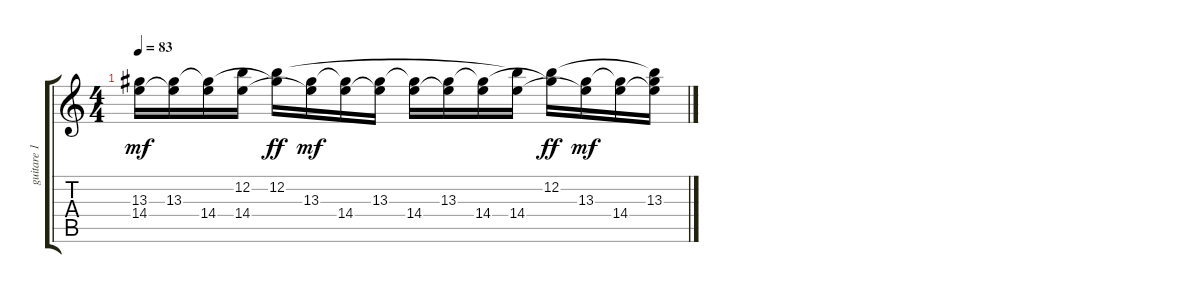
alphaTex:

\track ("guitare 1 Dr" "guitare 1 ") {instrument electricguitarjazz}
\staff {score tabs}
\tuning (E4 B3 G3 D3 A2 E2) {hide}
\ts (4 4)
\tempo 83
\clef g2
\ks c
(13.3{t} 14.4).16{dy mf} (13.3 14.4{t}).16 (13.3{t} 14.4).16 (12.2{t} 14.4).16 (12.2 13.3{t}).16{dy ff} (13.3 14.4{t}).16{dy mf} (13.3{t} 14.4).16 (13.3 14.4{t}).16 (13.3{t} 14.4).16 (13.3 14.4{t}).16 (13.3{t} 14.4).16 (12.2{t} 14.4).16 (12.2 13.3{t}).16{dy ff} (13.3 14.4{t}).16{dy mf} (13.3{t} 14.4).16 (12.2{t} 13.3 14.4{t}).16
